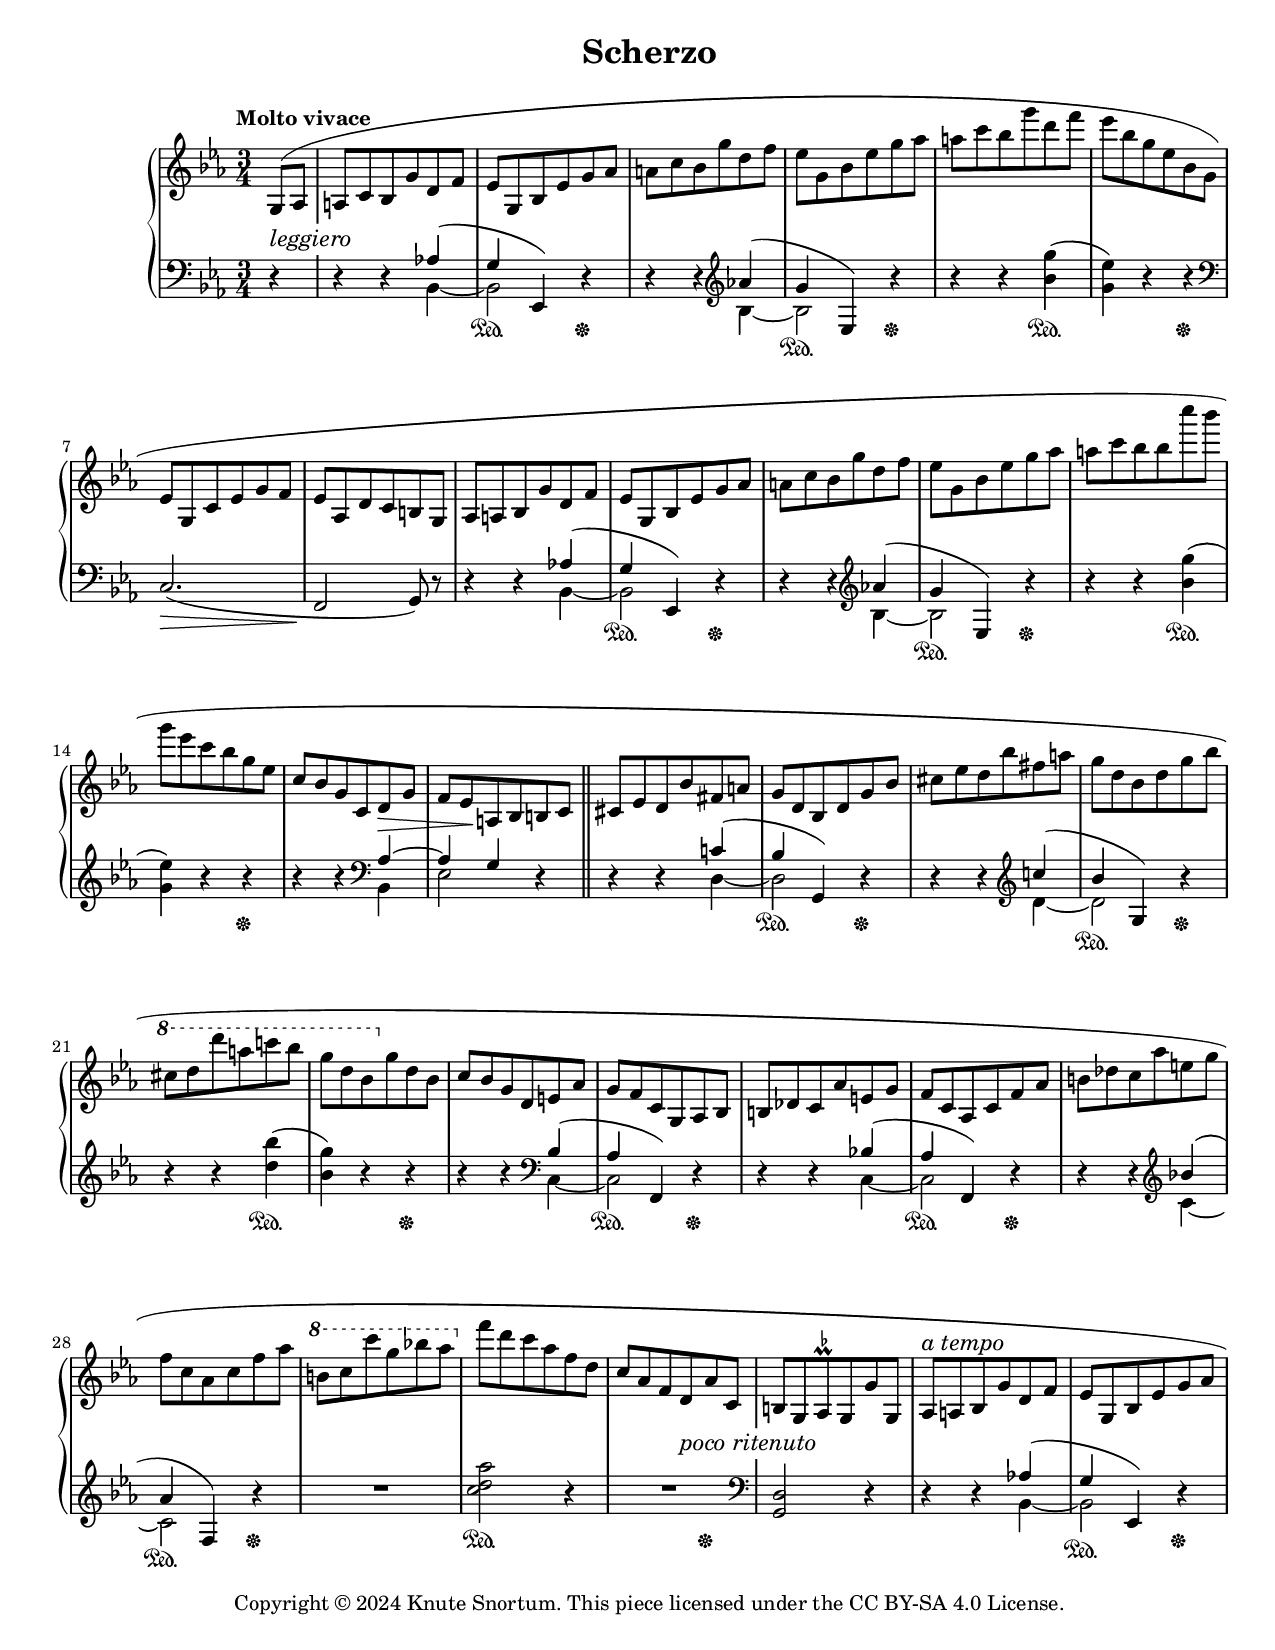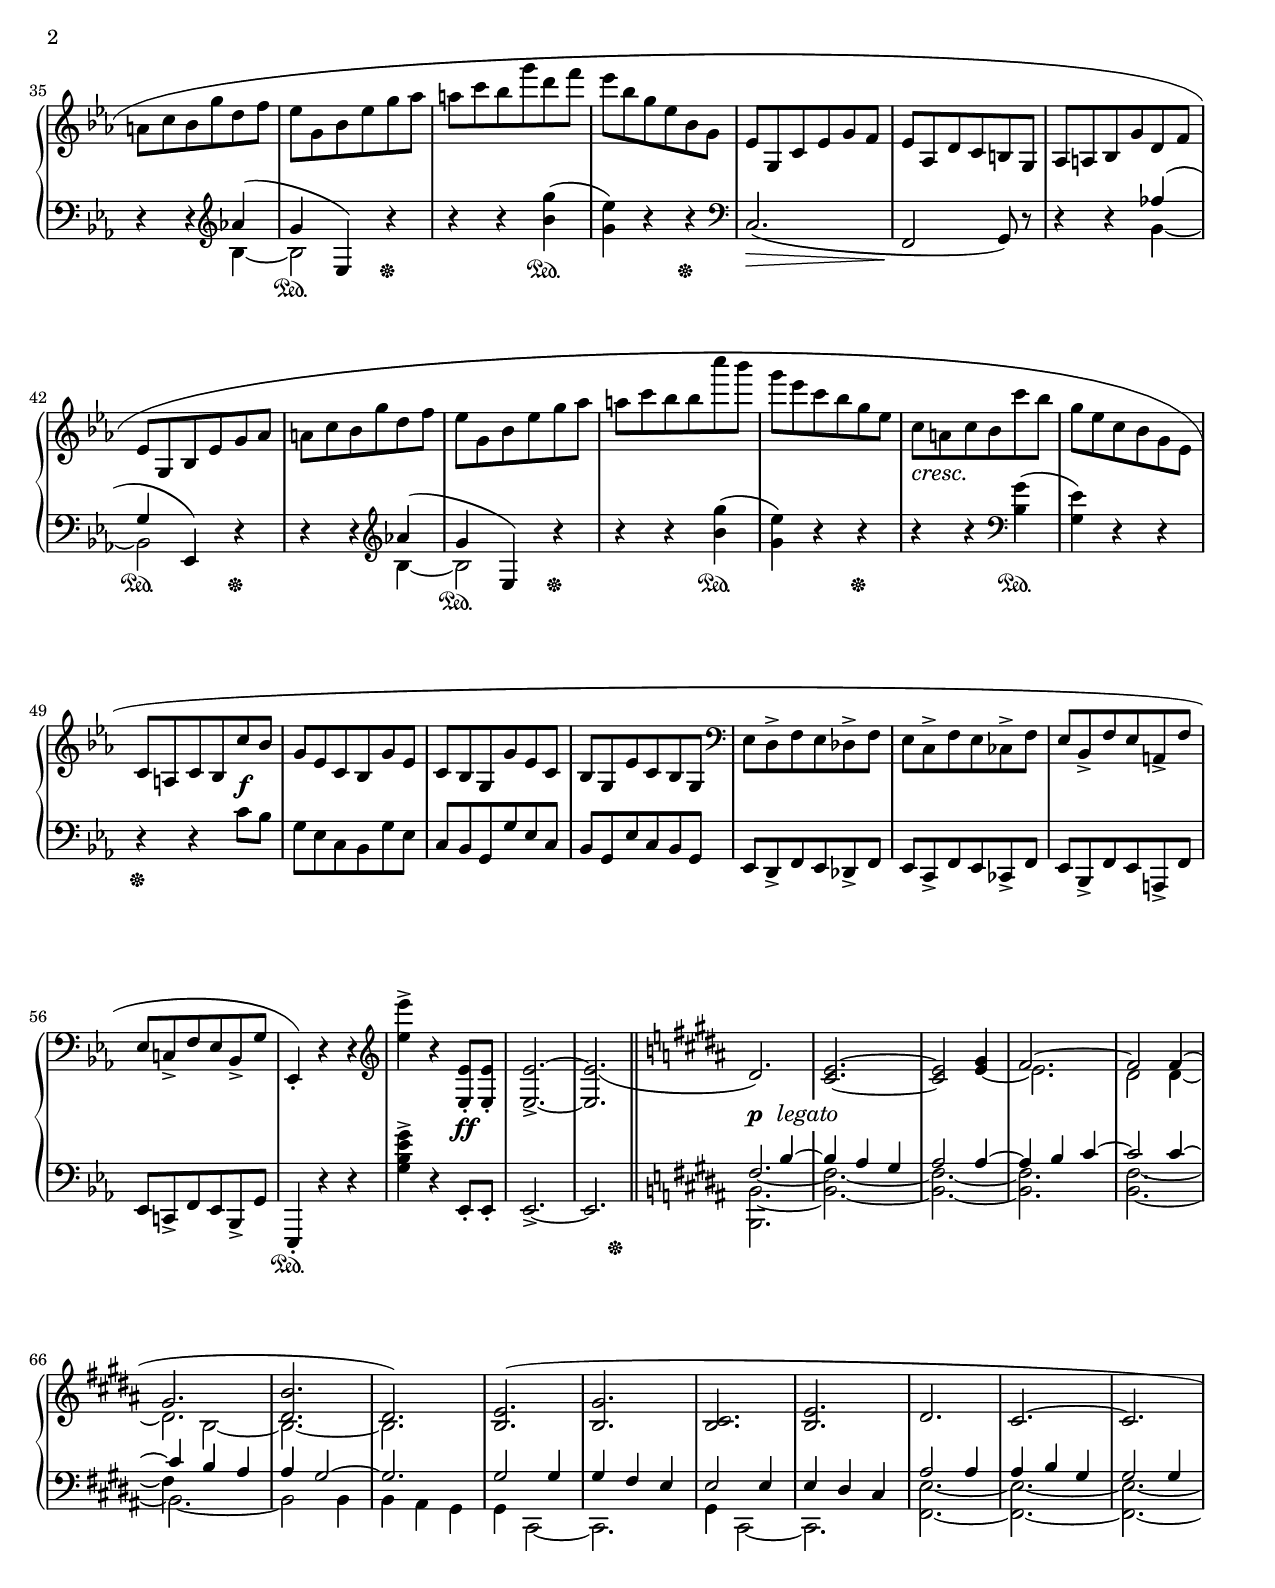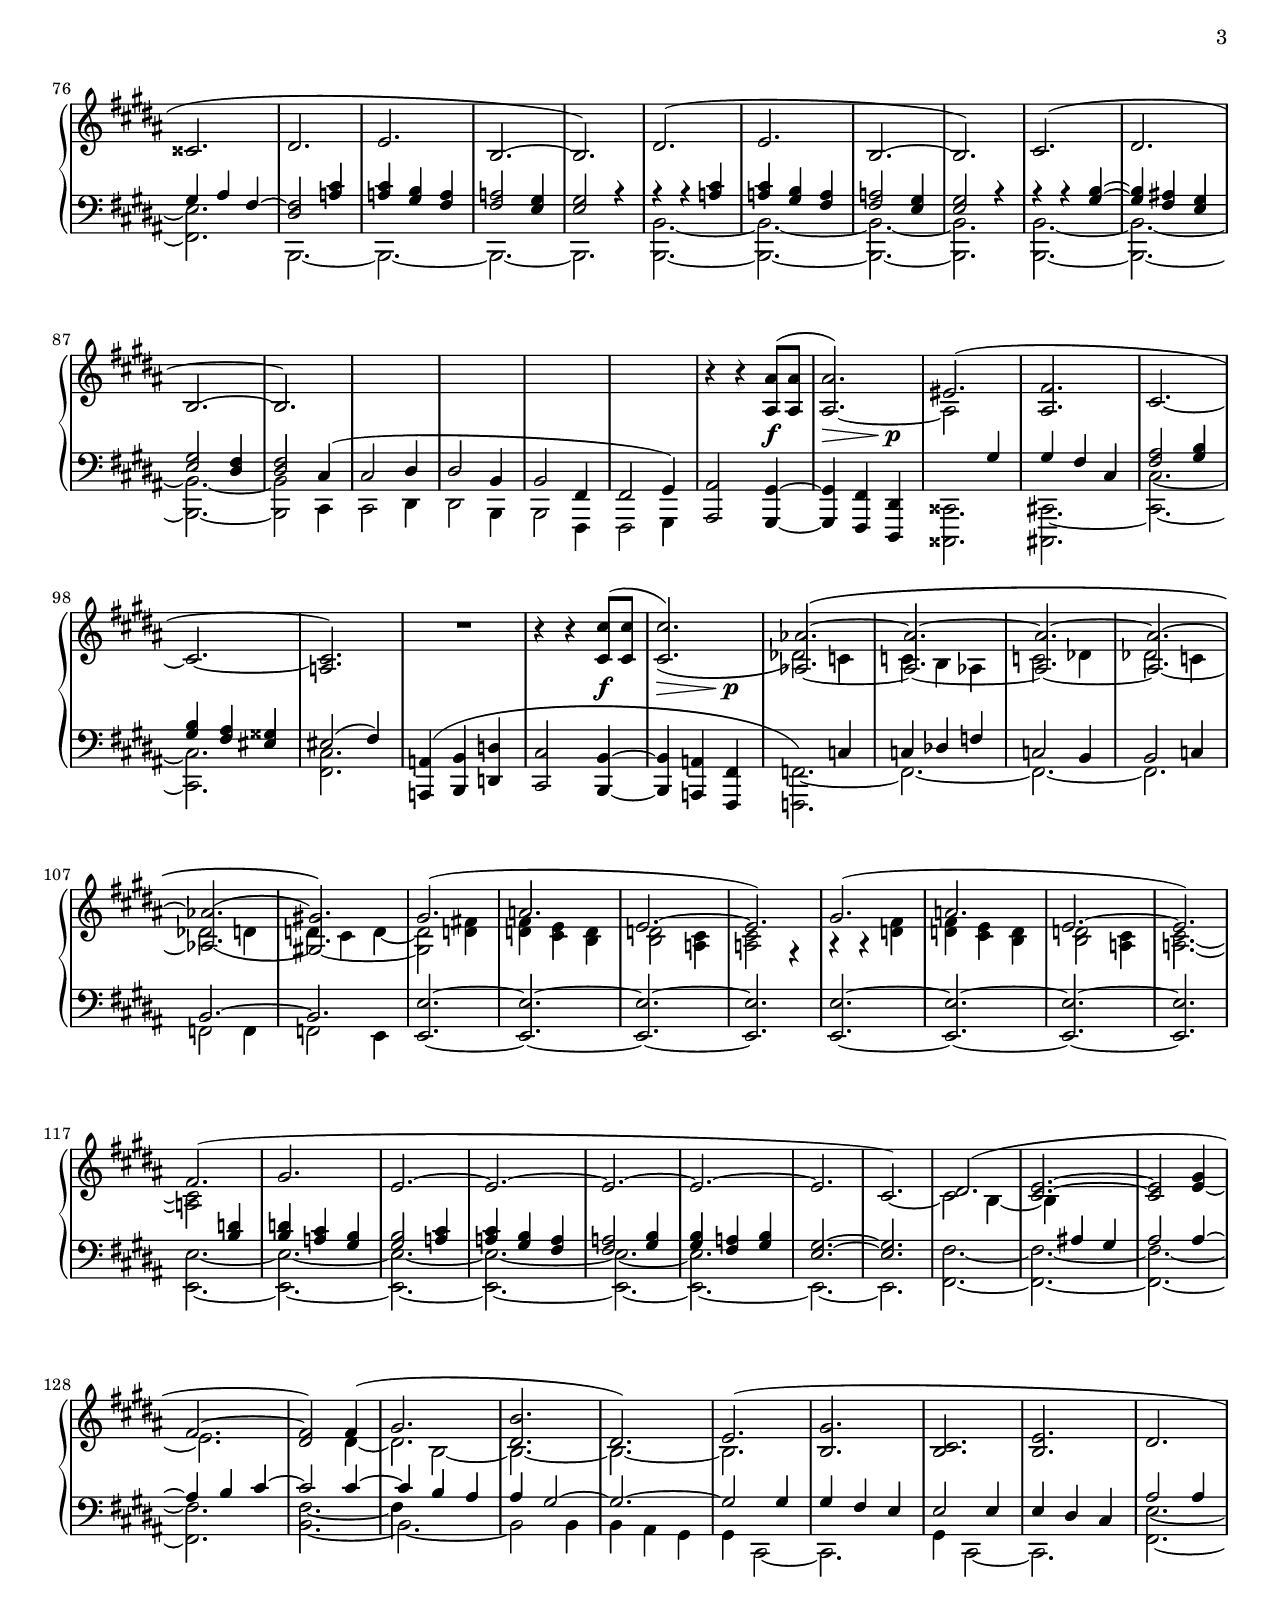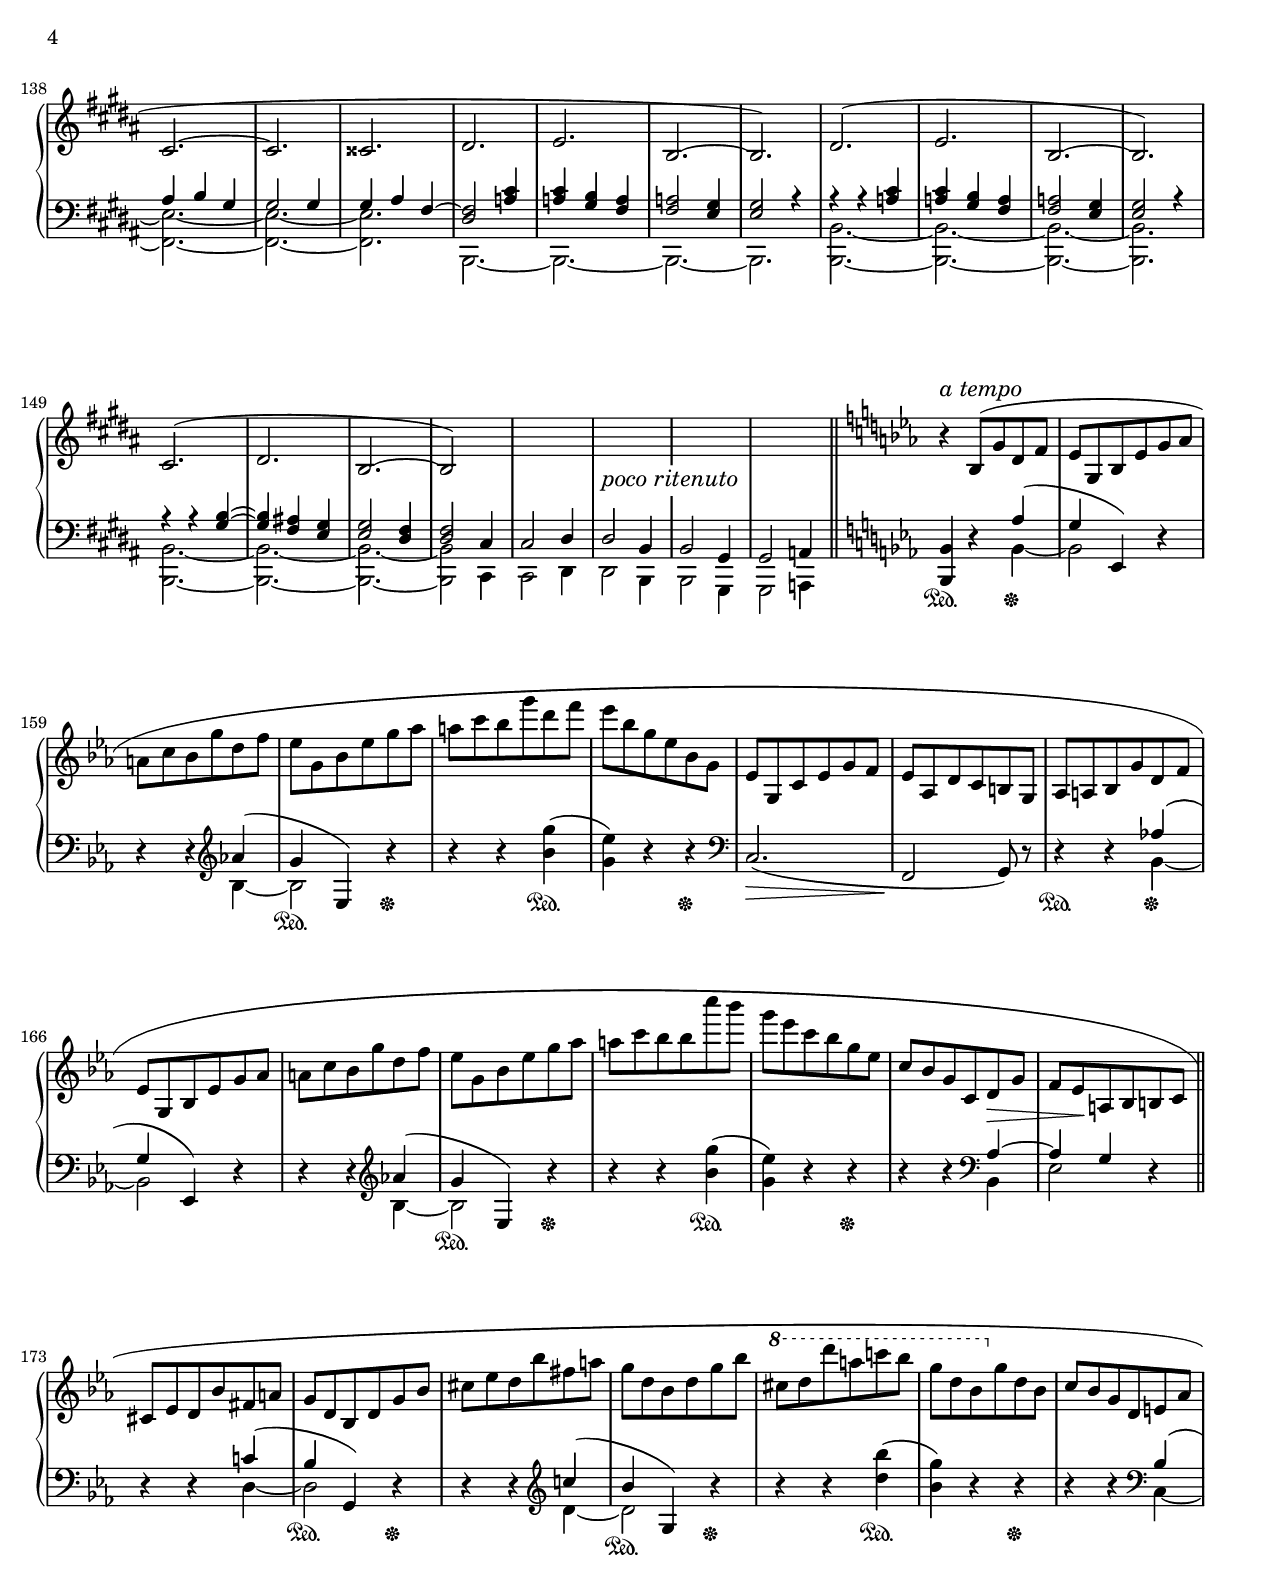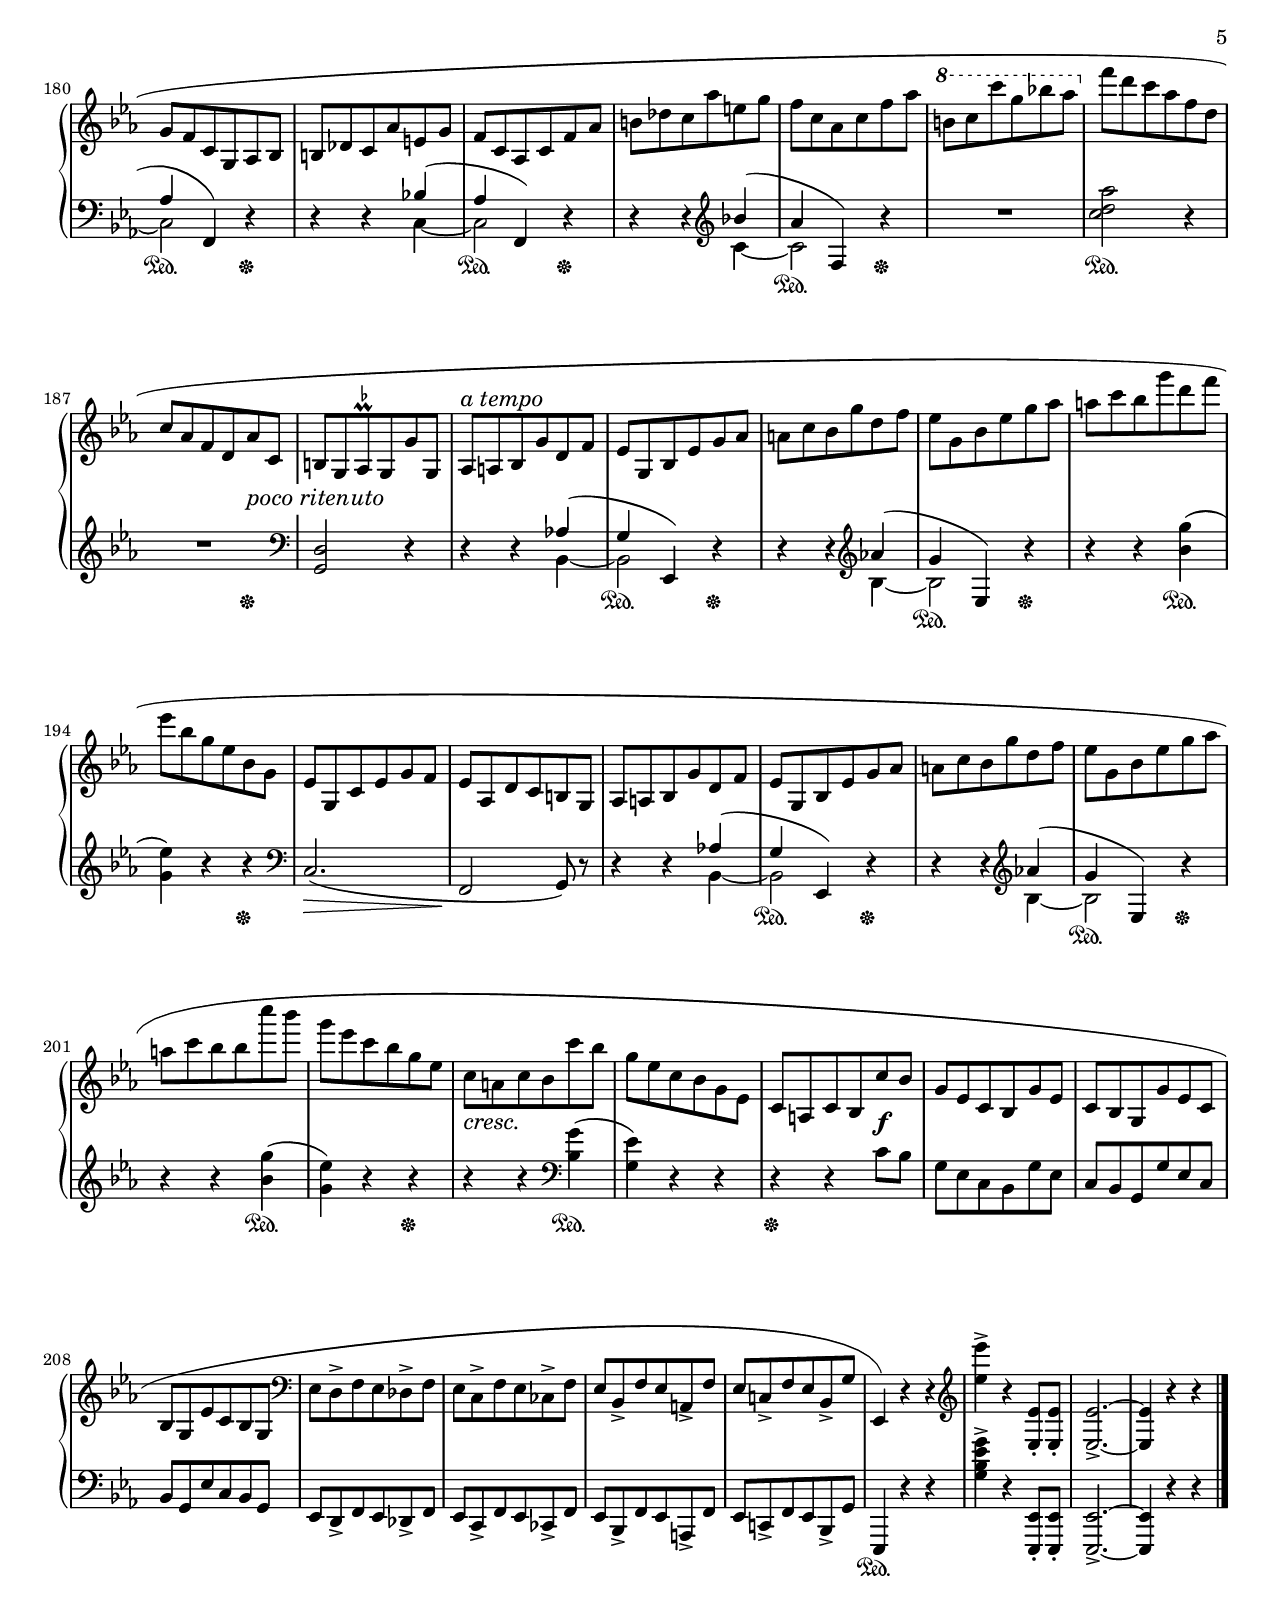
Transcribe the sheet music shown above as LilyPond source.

\version "2.24.0"

\include "includes/header-paper.ily"
%...+....1....+....2....+....3....+....4....+....5....+....6....+....7....+....

\version "2.24.0"
\language "english"

\include "global-variables.ily"

%%% Positions and shapes %%%

slurShapeA = \shape #'(
                        ((0 . 0) (0 . -6) (0 . -2) (2 . 2.5))
                        ((0 . 0) (0 . 1) (0 . 1) (0 . 0))
                        ((0 . 0) (0 . 1) (0 . 1) (0 . 0))
                        ((0 . 1.5) (0 . 2) (0 . 1) (0 . 0))
                        ((0 . 0) (0 . 2) (0 . 1) (0 . 0))
                        ((0 . 0) (0 . 0) (0 . 0) (0 . 0))
                        ((0.5 . -1.5) (0 . -4) (0 . 3.5) (0 . 0))
                        ((0 . 0) (0 . 1) (0 . 1) (0 . 0))
                        ((0 . 0) (0 . 0) (0 . 1) (0 . -2))
                        ) \etc
slurShapeB = \shape #'(
                        ((0 . 0) (0 . 0) (0 . 0) (0 . 0))
                        ((0 . 0) (0 . 0) (0 . 0) (0 . 0))
                        ((0 . 0) (0 . 0) (0 . 0) (0 . 0))
                        ((0 . 0) (0 . 1) (0 . 2.5) (0 . 0))
                        ((0 . 0) (0 . 1) (0 . 1) (0 . 0))
                        ((0 . 0) (0 . 1) (0 . 1) (0 . 0))
                        ((0 . 0) (0 . 1) (0 . 1) (0 . 0))
                        ((0 . -3) (0 . 4) (0 . 1) (0 . 0))
                        ((0.5 . -1) (0 . -20) (0 . -9) (0 . 4))
                        ) \etc
slurShapeC = \shape #'(
                        ((0 . 2.5) (0 . 2.5) (0 . 2.5) (0 . 2.5))
                        ((0 . 0) (0 . 0) (-1 . 1) (0.25 . 4.5))
                        ) \etc
slurShapeD = \shape #'(
                        ((0 . 2) (0 . 2) (0 . 2) (0 . 2))
                        ((0 . 0) (0 . 0) (-1 . 1) (0.25 . 3.5))
                        ) \etc
slurShapeE = \shape #'((1 . 0.5) (0 . 0) (0 . 0) (0 . 0)) \etc
slurShapeF = \shape #'(
                        ((0 . 0) (0 . 0) (0 . 0) (0 . 0))
                        ((0.5 . 0) (0 . 0) (0 . 1) (0 . 2.5))
                        ) \etc
slurShapeG = \shape #'(
                        ((0 . 3) (0 . 2) (0 . 0) (0 . 0))
                        ((0.5 . 0) (0 . 0) (0 . 2) (0 . 3))
                        ) \etc
slurShapeH = \shape #'(
                        ((0 . 0) (0 . 0) (0 . 0) (0 . 0))
                        ((0.5 . 0) (0 . 0) (0 . 2) (0 . 3))
                        ) \etc
slurShapeI = \shape #'(
                        ((0 . 0) (0 . 0) (0 . 0) (0 . 0))
                        ((0 . 0) (0 . 0) (0 . 2) (0 . 3))
                        ) \etc
slurShapeJ = \shape #'(
                        ((0 . 0) (0 . 0) (0 . 0) (0 . 0))
                        ((0 . 0) (0 . 0) (0 . 2) (0 . 3))
                        ) \etc
slurShapeK = \shape #'(
                        ((0 . 2) (0 . 2) (0 . 2) (0 . 2))
                        ((0 . 0) (0 . 0) (-1 . 1) (0.25 . 3.5))
                        ) \etc
slurShapeL = \shape #'(
                        ((0 . 2) (0 . 2) (0 . 2) (0 . 2))
                        ((0 . 0) (0 . 0) (-1 . 1) (0.25 . 3.5))
                        ) \etc

%%% Music %%%

global = {
  \time 3/4
  \key ef \major
}

rightHandUpper = \relative {
  \partial 4 g8-\slurShapeA ( af |
  a8 c bf g' d f |
  ef8 g, bf ef g af |
  a8 c bf g' d f |
  ef8 g, bf ef g af |
  a8 c bf g' d f |
  ef8 bf g ef bf g |
  ef8 g, c ef g f |
  ef8 af, d c b g |
  
  \barNumberCheck 9
  af8 a bf g' d f |
  ef8 g, bf ef g af |
  a8 c bf g' d f |
  ef8 g, bf ef g af |
  a8 c bf bf c' bf |
  g8 ef c bf g ef |
  c8 bf g c, d g |
  f8 ef a, bf b c | \bar "||"
  
  \barNumberCheck 17
  cs8 ef d bf' fs a |
  g8 d bf d g bf |
  cs8 ef d bf' fs a |
  g8 d bf d g bf |
  \ottavaUnderSlur \ottava 1 cs8 d d' a c! bf |
  % last eight, Urtext has a but this doesn't match the Autograph
  g d bf \ottava 0 g d bf |
  c8 bf g d e af |
  g f c g af bf |
  
  \barNumberCheck 25
  b8 df c af' e g |
  f8 c af c f af |
  b8 df c af' e g |
  f8 c af c f af |
  \ottavaUnderSlur \ottava 1 b8 c c' g bf! af |
  \ottava 0 f8 d c af f d |
  c8 af f d af' c, |
  b g af\prall-\underSlurTwo ^\prallFlat g g' g, |
  
  \barNumberCheck 33
  af8-\underSlur ^\aTempo a bf g' d f |
  ef8 g, bf ef g af |
  a8 c bf g' d f |
  ef8 g, bf ef g af |
  a8 c bf g' d f |
  ef8 bf g ef bf g |
  ef8 g, c ef g f |
  ef8 af, d c b g |
  
  \barNumberCheck 41
  af8 a bf g' d f |
  ef8 g, bf ef g af |
  a8 c bf g' d f |
  ef8 g, bf ef g af |
  a8 c bf bf c' bf |
  g8 ef c bf g ef |
  c8 a c bf c' bf |
  g8 ef c bf g ef |
  
  \barNumberCheck 49
  c8 a c bf c' bf |
  g8 ef c bf g' ef |
  c8 bf g g' ef c |
  bf8 g ef' c bf g |
  \clef bass ef8 d-> f ef df-> f |
  ef8 c-> f ef cf-> f |
  ef8 bf-> f' ef a,-> f' |
  \stemUp ef8 c!-> f ef bf-> g' |
  
  \barNumberCheck 57
  ef,4-.) r r \stemNeutral |
  \clef treble <ef''' ef'>4-> r <ef,, ef'>8-. q-. |
  q2.->~ |
  q2. | \bar "||"
  \key b \major
  \voiceOne 
  ds'2. |
  <cs_~ e~>2. |
  q2 <e gs>4 |
  fs2.~ |
  
  \barNumberCheck 65
  fs2 fs4( |
  gs2. |
  <ds b'>2. |
  ds2.) |
  <b e>2.-\slurShapeF ( |
  <b gs'>2. |
  <b cs>2. |
  <b e>2. |
  
  \barNumberCheck 73
  ds2. |
  cs2.~ |
  cs2. |
  css2. |
  ds2. |
  e2. |
  b2.~ |
  b2.) |
  
  \barNumberCheck 81
  ds2.( |
  e2. |
  b2.~ |
  b2.) |
  cs2.-\slurShapeG ( |
  ds2. |
  b2.~ |
  b2.) |
  
  \barNumberCheck 89
  s2. * 4 |
  \oneVoice r4 r <as as'>8^( q |
  q2.) |
  es'2.-\slurShapeH ^( |
  <as, fs'>2. |
  
  \barNumberCheck 97
  cs2.~ |
  cs2.~ |
  <a cs>2.) |
  R2. |
  r4 r <cs cs'>8^( q |
  q2.) |
  <af af'>2.~-\slurShapeI ^\( |
  q2.~ |
  
  \barNumberCheck 105
  q2.~ |
  q2.~ |
  <af\=1( af'\=2^(>2. |
  <gs!\=1) gs'!\=2)>2.\) |
  \voiceOne gs'2.( |
  a2. |
  e2.~ |
  e2.) |
  
  \barNumberCheck 113
  gs2.( |
  a2. |
  e2.~ |
  e2.) |
  fs2.( |
  gs2. |
  e2.~ |
  e2.~ |
  
  \barNumberCheck 121
  e2.~ |
  e2.~ |
  e2. |
  cs2.) |
  ds2.-\slurShapeJ ( |
  <cs e>2.~ |
  q2 <e gs>4 |
  fs2.~ |
  
  \barNumberCheck 129
  <ds fs>2) fs4( |
  gs2. |
  <ds b'>2. |
  ds2.) |
  e2.( |
  <b gs'>2. |
  <b cs>2. |
  <b e>2. |
  
  \barNumberCheck 137
  ds2. |
  cs2.~ |
  cs2. |
  css2. |
  ds2. |
  e2. |
  b2.~ |
  b2.) |
  
  \barNumberCheck 145
  ds2.( |
  e2. |
  b2.~ |
  b2.) |
  cs2.( |
  ds2. |
  b2.~ |
  b2) s4 |
  
  \barNumberCheck 153
  s2. * 4 | \bar "||"
  \key ef \major
  \oneVoice r4^\aTempo bf8-\slurShapeB ( g' d f |
  ef8 g, bf ef g af |
  a8 c bf g' d f |
  ef g, bf ef g af |
  
  \barNumberCheck 161
  a8 c bf g' d f |
  ef8 bf g ef bf g |
  ef8 g, c ef g f |
  ef8 af, d c b g |
  af8 a bf g' d f |
  ef8 g, bf ef g af |
  a8 c bf g' d f |
  ef8 g, bf ef g af |
  
  \barNumberCheck 169
  a8 c bf bf c' bf |
  g8 ef c bf g ef |
  c8 bf g c, d g |
  f8 ef a, bf b c | \bar "||"
  cs8 ef d bf' fs a |
  g8 d bf d g bf |
  cs8 ef d bf' fs a |
  g8 d bf d g bf |
  
  \barNumberCheck 177
  \ottavaUnderSlur \ottava 1 cs8 d d' a c! bf |
  % last eight note, a in Urtext but not in Autograph
  g d bf \ottava 0 g d bf |
  c8 bf g d e af |
  g f c g af bf |
  b8 df c af' e g |
  f8 c af c f af |
  b8 df c af' e g |
  f8 c af c f af |
  
  \barNumberCheck 185
  \ottavaUnderSlur \ottava 1 b8 c c' g bf! af |
  \ottava 0 f8 d c af f d |
  c8 af f d af' c, |
  b g af\prall-\underSlurTwo ^\prallFlat g g' g, |
  af8-\underSlur ^\aTempo a bf g' d f |
  ef8 g, bf ef g af |
  a8 c bf g' d f |
  ef8 g, bf ef g af |
  
  \barNumberCheck 193
  a8 c bf g' d f |
  ef8 bf g ef bf g |
  ef8 g, c ef g f |
  ef8 af, d c b g |
  af8 a bf g' d f |
  ef8 g, bf ef g af |
  a8 c bf g' d f |
  ef8 g, bf ef g af |
  
  \barNumberCheck 201
  a8 c bf bf c' bf |
  g8 ef c bf g ef |
  c8 a c bf c' bf |
  g8 ef c bf g ef |
  c8 a c bf c' bf |
  g8 ef c bf g' ef |
  c8 bf g g' ef c |
  bf8 g ef' c bf g |
  
  \barNumberCheck 209
  \clef bass ef8 d-> f ef df-> f |
  ef8 c-> f ef cf-> f |
  ef8 bf-> f' ef a,-> f' |
  \stemUp ef8 c!-> f ef bf-> g' |
  ef,4) r r \stemNeutral |
  \clef treble <ef''' ef'>4-> r <ef,, ef'>8-. q-. |
  q2.->~ |
  q4 r r | \bar "|."
}

rightHandLower = \relative {
  \partial 4 s4 |
  s2. * 8 |
  
  \barNumberCheck 9
  s2. * 8 |
  
  \barNumberCheck 17
  s2. * 8 |
  
  \barNumberCheck 25
  s2. * 8 |
  
  \barNumberCheck 33
  s2. * 8 |
  
  \barNumberCheck 41
  s2. * 8 |
  
  \barNumberCheck 49
  s2. * 8 |
  
  \barNumberCheck 57
  s2. * 3 |
  \hideNoteHead ef'2.-\slurShapeE ( |
  \key b \major 
  \hideNoteHead ds2.) |
  s2. |
  \voiceFour 
  s2 \hideNoteHead e4~ |
  e2. |
  
  \barNumberCheck 65
  ds2 ds4~ |
  << 
    { ds2. | s2. | s2. | } 
    \new Voice { \voiceTwo s4 b2~ | b2.~ | b2. | } 
  >>
  s2. * 4 |
  
  \barNumberCheck 73
  s2. * 8 |
  
  \barNumberCheck 81
  s2. * 8 |
  
  \barNumberCheck 89
  s2. * 8 |
  
  \barNumberCheck 97
  s2. * 5 |
  \hideNoteHead cs2.( |
  df2) c4 |
  c4 b af |
  
  \barNumberCheck 105
  c2 df4 |
  df2 c4 |
  df2 d4 |
  << 
    { d4 cs d~ | <gs, d'>2 <d' fs!>4 | } 
    \new Voice { \voiceTwo \hideNoteHead gs,2.~ | \hideNoteHead gs2. | } 
  >>
  <d' fs>4 <cs e> <b d> |
  q2 <a cs>4 |
  q2 r4 |
  
  \barNumberCheck 113
  r4 r <d fs> |
  q4 <cs e> <b d> |
  q2 <a cs>4 |
  q2.~ |
  q2 s4 |
  s2. * 3 |
  
  \barNumberCheck 121
  s2. * 3 |
  \hideNoteHead cs2.~ |
  cs2 b4~ |
  b4 s2 |
  s2 \hideNoteHead e4~ |
  e2. |
  
  \barNumberCheck 129
  << 
    { s2 ds4~ | ds2. | s2. * 3 | } 
    \new Voice { s2. | s4 \voiceTwo b2~ | b2.~ | b2.~ | b2. | } 
  >>
}

rightHand = {
  \global
  <<
    \new Voice \rightHandUpper
    \new Voice \rightHandLower
  >>
}

leftHandUpper = \relative {
  \partial 4 s4 |
  s2 \voiceThree af!4( |
  g4 ef,) s |
  s2 af''!4( |
  g4 ef,) s |
  s2. * 4 |
  
  \barNumberCheck 9
  s2 af!4( |
  g4 ef,) s |
  s2 af''!4( |
  g4 ef,) s |
  s2. * 2 |
  s2 af4~ |
  af4 g s |
  
  \barNumberCheck 17
  s2 c!4( |
  bf4 g,) s |
  s2 c''!4( |
  bf4 g,) s |
  s2. * 2 |
  s2 bf4( |
  af4 f,) s |
  
  \barNumberCheck 25
  s2 bf'!4( |
  af4 f,) s |
  s2 bf''!4-\slurShapeC ( |
  af4 f,) s |
  s2. * 4 |
  
  \barNumberCheck 33
  s2 af!4( |
  g4 ef,) s |
  s2 af''!4( |
  g4 ef,) s |
  s2. * 4 |
  
  \barNumberCheck 41
  s2 af!4-\slurShapeD ( |
  g4 ef,) s |
  s2 af''!4( |
  g4 ef,) s |
  s2. * 4 |
  
  \barNumberCheck 49
  s2. * 8 |
  
  \barNumberCheck 57
  s2. * 4 |
  \key b \major 
  <<
    { s2 b'4~ | b4 as gs | }
    \new Voice { \voiceThree fs2._~ | \voiceTwo \hideNoteHead fs2. | }
  >> 
  as2 as4~ |
  as4 b cs~ |
  
  \barNumberCheck 65
  << 
    { cs2 cs4~ | cs4 b as | } 
    \new Voice { \voiceFour \hideNoteHead fs2.~ | fs4 s2 | } 
  >>
  as4 gs2~ |
  gs2. |
  gs2 gs4 |
  gs4 fs e |
  e2 e4 |
  e4 ds cs |
  
  \barNumberCheck 73
  as'2 as4 |
  as4 b gs |
  gs2 gs4 |
  gs4 as fs~ |
  <ds fs>2 <a' cs>4 |
  q4 <gs b> <fs a> |
  q2 <e gs>4 |
  q2 r4 |
  
  \barNumberCheck 81
  r4 r <a cs> |
  q4 <gs b> <fs a> |
  q2 <e gs>4 |
  q2 r4 |
  r4 r <gs b>~ |
  q4 <fs as!> <e gs> |
  q2 <ds fs>4 |
  q2 cs4( |
  
  \barNumberCheck 89
  cs2 ds4 |
  ds2 b4 |
  b2 fs4 |
  % third beat, Urtext has gss here but it's not in the Autograph
  fs2 gs4) |
  s2. |
  \staffUp \hideNoteHead as'2._~ |
  \voiceFour as2 \staffDown \voiceThree gs4 |
  % third beat, cs in Urtext and Autograph
  gs4 fs cs |
  
  \barNumberCheck 97
  <fs as>2 <gs b>4 |
  q4 <fs as> <es gss> |
  es2( fs4) |
  s2. * 3 |
  s2 c4 |
  c4 df f |
  
  \barNumberCheck 105
  c2 b4 |
  b2 c4 |
  b2.~ |
  b2. |
  s2. * 4 |
  
  \barNumberCheck 113
  s2. * 4 |
  s2 <b' d>4 |
  q4 <a cs> <gs b> |
  q2 <a cs>4 |
  q4 <gs b> <fs a> |
  
  \barNumberCheck 121
  q2 <gs b>4 |
  q4 <fs a> <gs b> |
  <e gs>2.~ |
  q2. |
  s2. |
  s4 as! gs |
  as2 as4~ |
  as4 b cs~ |
  
  \barNumberCheck 129
  << 
    { cs2 cs4~ | cs4 b as | } 
    \new Voice { \voiceFour \hideNoteHead fs2.~ | fs4 s2 | } 
  >>
  as4 gs2~ |
  gs2.~ |
  gs2 gs4 |
  gs4 fs e |
  e2 e4 |
  e4 ds cs |
  
  \barNumberCheck 137
  % third beat tied in Urtext but not in Autograph
  as'2 as4 |
  as4 b gs |
  % third beat tied in Urtext but not in Autograph
  gs2 gs4 |
  gs4 as fs~ |
  <ds fs>2 <a' cs>4 |
  q4 <gs b> <fs a> |
  q2 <e gs>4 |
  q2 r4 |
  
  \barNumberCheck 145
  r4 r <a cs> |
  q4 <gs b> <fs a> |
  q2 <e gs>4 |
  q2 r4 |
  r4 r <gs b>~ |
  q4 <fs as!> <e gs> |
  q2 <ds fs>4 |
  q2 cs4 |
  
  \barNumberCheck 153
  cs2 ds4 |
  ds2 b4 |
  b2 gs4 |
  gs2 a4 |
  \key ef \major
  s2 af'4( |
  g4 ef,) s4 |
  s2 af''!4( |
  g4 ef,) s |
  
  \barNumberCheck 161
  s2. * 4 |
  s2 af!4-\slurShapeK ( |
  g4 ef,) s |
  s2 af''!4( |
  g4 ef,) s |
  
  \barNumberCheck 169
  s2. * 2 |
  s2 af4~ |
  af4 g s |
  s2 c!4( |
  bf4 g,) s |
  s2 c''!4( |
  bf4 g,) s |
  
  \barNumberCheck 177
  s2. * 2 |
  s2 bf4-\slurShapeL ( |
  af4 f,) s |
  s2 bf'!4( |
  af4 f,) s |
  s2 bf''!4( |
  af4 f,) s |
  
  \barNumberCheck 185
  s2. * 4 |
  s2 af!4( |
  g4 ef,) s |
  s2 af''!4( |
  g4 ef,) s |
  
  \barNumberCheck 193
  s2. * 4 |
  s2 af!4( |
  g4 ef,) s |
  s2 af''!4( |
  g4 ef,) s |
  
  \barNumberCheck 201
  s2. * 4 |
}

leftHandLower = \relative {
  \partial 4 r4 |
  r4 r \voiceTwo bf,~ |
  bf2 \oneVoice r4 |
  r4 r \voiceTwo \clef treble bf'~ |
  bf2 \oneVoice r4 |
  r4 r <bf' g'>( |
  <g ef'>4) r r |
  % c in Urtext and Autograph
  \clef bass c,,2.(_\> |
  f,2\! g8) r |
  
  \barNumberCheck 9
  r4 r \voiceTwo bf~ |
  bf2 \oneVoice r4 |
  r4 r \voiceTwo \clef treble bf'~ |
  bf2 \oneVoice r4 |
  r4 r <bf' g'>( 
  <g ef'>4) r r |
  r4 r \voiceTwo \clef bass bf,, |
  ef2 \oneVoice r4 |
  
  \barNumberCheck 17
  r4 r \voiceTwo d~ |
  d2 \oneVoice r4 |
  r4 r \voiceTwo \clef treble d'~ |
  d2 \oneVoice r4 |
  r4 r <d' bf'>( |
  <bf g'>4) r r |
  r4 r \voiceTwo \clef bass c,,4~ |
  c2 \oneVoice r4 |
  
  \barNumberCheck 25
  r4 r \voiceTwo c4~ |
  c2 \oneVoice r4 |
  r4 r \voiceTwo \clef treble c'4~ |
  c2 \oneVoice r4 |
  R2. |
  <c' d af'>2 r4 |
  R2. |
  \clef bass <g,, d'>2 r4 |
  
  \barNumberCheck 33
  r4 r \voiceTwo bf~ |
  bf2 \oneVoice r4 |
  r4 r \voiceTwo \clef treble bf'~ |
  bf2 \oneVoice r4 |
  r4 r <bf' g'>( |
  <g ef'>4) r r |
  \clef bass c,,2.(_\> |
  f,2\! g8) r |
  
  \barNumberCheck 41
  r4 r \voiceTwo bf~ |
  bf2 \oneVoice r4 |
  r4 r \voiceTwo \clef treble bf'~ |
  bf2 \oneVoice r4 |
  r4 r <bf' g'>( |
  <g ef'>4) r r |
  r4 r \clef bass <bf, g'>( 
  <g ef'>4) r r |
  
  \barNumberCheck 49
  r4 r c8 bf |
  g8 ef c bf g' ef |
  c8 bf g g' ef c |
  bf8 g ef' c bf g |
  ef8 d-> f ef df-> f |
  ef c-> f ef cf-> f |
  ef8 bf-> f' ef a,-> f' |
  ef8 c!-> f ef bf-> g' |
  
  \barNumberCheck 57
  ef,4-. r r |
  <g'' bf ef g>4-> r ef,8-. ef-. |
  ef2.->~ |
  ef2. |
  \key b \major 
  \voiceTwo <b b'>2.~ |
  <b' fs'>~ |
  q2.~ |
  q2. |
  
  \barNumberCheck 65
  q2.~ |
  b2.~ |
  % third beat, tie in Urtext but not in Autograph
  b2 b4 |
  b4 as gs |
  gs4 cs,2~ |
  cs2. |
  gs'4 cs,2~ |
  cs2. |
  
  \barNumberCheck 73
  <fs e'>2.~ |
  q2.~ |
  % tie in Urtext and Autograph
  q2.~ |
  q2. |
  b,2.~ |
  b2.~ |
  b2.~ |
  b2. |
  
  \barNumberCheck 81
  <b b'>2.~ |
  q2.~ |
  q2.~ |
  q2. |
  q2.~ |
  q2.~ |
  q2.~ |
  q2 cs4 |
  
  \barNumberCheck 89
  cs2 ds4 |
  ds2 b4 |
  b2 fs4 |
  % third beat, Urtext has gss here but it's not in the Autograph
  fs2 gs4 |
  \oneVoice <as as'>2 <gs gs'>4~ |
  q4 <fs fs'> <ds ds'> |
  \voiceTwo <css css'>2. |
  <cs! cs'!>2.~ |
  
  \barNumberCheck 97
  <cs' cs'>2.~ |
  q2. |
  <fs cs'>2. |
  \oneVoice <a, a'>4( <b b'> <d d'> |
  <cs cs'>2 <b b'>4~ |
  q4 <a a'> <fs fs'> |
  \voiceTwo <f f'>2.)~ |
  f'2.~ |
  
  \barNumberCheck 105
  f2.~ |
  f2. |
  f2 f4 |
  f2 e4 |
  \oneVoice <e e'>2.~ |
  q2.~ |
  q2.~ |
  q2. |
  
  \barNumberCheck 113
  q2.~ |
  q2.~ |
  q2.~ |
  q2. |
  \voiceTwo q2.~ |
  q2.~ |
  q2.~ |
  q2.~ |
  
  \barNumberCheck 121
  q2.~ |
  q2.~ |
  e2.~ |
  e2. |
  <fs fs'>2.~ |
  q2.~ |
  q2.~ |
  q2. |
  
  \barNumberCheck 129
  <b fs'>2.~ |
  b2.~ |
  % third beat tied in Urtext, Autograph?
  b2 b4 |
  b4 as gs |
  gs4 cs,2~ |
  cs2. |
  gs'4 cs,2~ |
  cs2. |
  
  \barNumberCheck 137
  <fs e'>2.~ |
  q2.~ |
  q2.~ |
  q2. |
  b,2.~ |
  b2.~ |
  b2.~ |
  b2. |
  
  \barNumberCheck 145
  <b b'>2.~ |
  q2.~ |
  q2.~ |
  q2. |
  q2.~ |
  q2.~ |
  q2.~ |
  q2 cs4 |
  
  \barNumberCheck 153
  cs2 ds4 |
  ds2 b4 |
  b2 gs4 |
  gs2 a4 |
  \key ef \major
  \oneVoice <bf bf'>4 r \voiceTwo bf'~ |
  bf2 \oneVoice r4 |
  r4 r \voiceTwo \clef treble bf'~ |
  bf2 \oneVoice r4 |
  
  \barNumberCheck 161
  r4 r <bf' g'>( |
  <g ef'>4) r r |
  \clef bass c,,2.(_\> |
  f,2\! g8) r |
  r4 r \voiceTwo bf~ |
  bf2 \oneVoice r4 |
  r4 r \voiceTwo \clef treble bf'~ |
  bf2 \oneVoice r4 |
  
  \barNumberCheck 169
  r4 r <bf' g'>( 
  <g ef'>4) r r |
  r4 r \voiceTwo \clef bass bf,, |
  ef2 \oneVoice r4 |
  r4 r \voiceTwo d~ |
  d2 \oneVoice r4 |
  r4 r \voiceTwo \clef treble d'~ |
  d2 \oneVoice r4 |
  
  \barNumberCheck 177
  r4 r <d' bf'>( |
  <bf g'>4) r r |
  r4 r \voiceTwo \clef bass c,,4~ |
  c2 \oneVoice r4 |
  r4 r \voiceTwo c4~ |
  c2 \oneVoice r4 |
  r4 r \voiceTwo \clef treble c'4~ |
  c2 \oneVoice r4 |
    
  \barNumberCheck 185
  R2. |
  <c' d af'>2 r4 |
  R2. |
  \clef bass <g,, d'>2 r4 |
  r4 r \voiceTwo bf~ |
  bf2 \oneVoice r4 |
  r4 r \voiceTwo \clef treble bf'~ |
  bf2 \oneVoice r4 |
  
  \barNumberCheck 193
  r4 r <bf' g'>( |
  <g ef'>4) r r |
  \clef bass c,,2.(_\> |
  f,2\! g8) r |
  r4 r \voiceTwo bf~ |
  bf2 \oneVoice r4 |
  r4 r \voiceTwo \clef treble bf'~ |
  bf2 \oneVoice r4 |
  
  \barNumberCheck 201
  r4 r <bf' g'>( |
  <g ef'>4) r r |
  r4 r \clef bass <bf, g'>( 
  <g ef'>4) r r |
  r4 r c8 bf |
  g8 ef c bf g' ef |
  c8 bf g g' ef c |
  bf8 g ef' c bf g |
  
  \barNumberCheck 209
  ef8 d-> f ef df-> f |
  ef c-> f ef cf-> f |
  ef8 bf-> f' ef a,-> f' |
  ef8 c!-> f ef bf-> g' |
  ef,4 r r |
  <g'' bf ef g>4-> r <ef,, ef'>8-. q-. |
  q2.->~ |
  q4 r r |
}

leftHand = {
  \global
  \clef bass
  <<
    \new Voice \leftHandUpper
    \new Voice \leftHandLower
  >>
}

dynamics = {
  \override TextScript.Y-offset = -0.5
  \override DynamicTextSpanner.style = #'none
  \partial 4 \tag layout { s4^\leggieroWO } \tag midi { s4\p } |
  s2. * 8 |
  
  \barNumberCheck 9
  s2. * 6 |
  s2 s4\> |
  s8 s\! s2 |
  
  \barNumberCheck 17
  s2. * 8 |
  
  \barNumberCheck 25
  s2. * 6 |
  s4. s^\pocoRitenuto
  s2. |
  
  \barNumberCheck 33
  s2. * 8 |
  
  \barNumberCheck 41
  s2. * 6 |
  s2.\cresc |
  s2. |
  
  \barNumberCheck 49
  s2 s4\f |
  s2. * 7 |
  
  \barNumberCheck 57
  s2. |
  s2 s4-\tweak Y-offset -2 \ff |
  s2. * 2 |
  % key b major
  s2.^\pLegato |
  s2. * 3 |
  
  \barNumberCheck 65
  s2. * 8 |
  
  \barNumberCheck 73
  s2. * 8 |
  
  \barNumberCheck 81
  s2. * 8 |
  
  \barNumberCheck 89
  s2. * 4 |
  s2 s4\f |
  s2\> s4\p |
  s2. * 2 |
  
  \barNumberCheck 97
  s2. * 4 |
  s2 s4\f |
  s2\> s4\p |
  s2. * 2 |
  
  \barNumberCheck 105
  s2. * 8 |
  
  \barNumberCheck 113
  s2. * 8 |
  
  \barNumberCheck 121
  s2. * 8 |
  
  \barNumberCheck 129
  s2. * 8 |
  
  \barNumberCheck 137
  s2. * 8 |
  
  \barNumberCheck 145
  s2. * 8 |
  
  \barNumberCheck 153
  s2. |
  s2.^\pocoRitenuto |
  s2. * 2 |
  % key ef major
  s2. * 4 |
  
  \barNumberCheck 161
  s2. * 8 |
  
  \barNumberCheck 169
  s2. * 2 |
  s2 s4\> |
  s8 s\! s2 |
  s2. * 4 |
  
  \barNumberCheck 177
  s2. * 8 |
  
  \barNumberCheck 185
  s2. * 2 |
  s2 s4^\pocoRitenuto
  s2. * 5 |
  
  \barNumberCheck 193
  s2. * 8 |
  
  \barNumberCheck 201
  s2. * 2 |
  s2.\cresc |
  s2. |
  s2 s4\f |
}

tempi = {
  \set Score.tempoHideNote = ##t
  \tempo "Molto vivace" 2. = 100
  \partial 4 s4 |
  s2. * 8 |
  
  \barNumberCheck 9
  s2. * 8 |
  
  \barNumberCheck 17
  s2. * 8 |
  
  \barNumberCheck 25
  s2. * 6 |
  \tempo 2. = 88
  s2. |
  \tempo 2. = 76
  s2. |
  
  \barNumberCheck 33
  \tempo 2. = 100
  s2. * 8 |
  
  \barNumberCheck 41
  s2. * 8 |
  
  \barNumberCheck 49
  s2. * 8 |
  
  \barNumberCheck 57
  s2. * 4 |
  \tempo 2. = 88
  s2. * 4 |
  
  \barNumberCheck 65
  s2. * 8 |
  
  \barNumberCheck 73
  s2. * 8 |
  
  \barNumberCheck 81
  s2. * 8 |
  
  \barNumberCheck 89
  s2. * 8 |
  
  \barNumberCheck 97
  s2. * 8 |
  
  \barNumberCheck 105
  s2. * 8 |
  
  \barNumberCheck 113
  s2. * 8 |
  
  \barNumberCheck 121
  s2. * 8 |
  
  \barNumberCheck 129
  s2. * 8 |
  
  \barNumberCheck 137
  s2. * 8 |
  
  \barNumberCheck 145
  s2. * 8 |
  
  \barNumberCheck 153
  s2. |
  \tempo 2. = 80
  s2. |
  \tempo 2. = 72
  s2. |
  \tempo 2. = 66
  s2. |
  \tempo 2. = 100
  s2. * 4 |
  
  \barNumberCheck 161
  s2. * 8 |
  
  \barNumberCheck 169
  s2. * 8 |
  
  \barNumberCheck 177
  s2. * 8 |
  
  \barNumberCheck 185
  s2. * 2
  \tempo 2. = 88
  s2. |
  \tempo 2. = 76
  s2. |
  \tempo 2. = 100
  s2. * 4 |
  
  \barNumberCheck 193
}

pedal = {
  \partial 4 s4 |
  s2. |
  s2\sd s4\su |
  s2. |
  s2-\tweak Y-offset -2 \sd s4\su |
  s2 s4\sd |
  s2 s4\su |
  s2. * 2 |
  
  \barNumberCheck 9
  s2. |
  s2\sd s4\su |
  s2. |
  s2-\tweak Y-offset -2 \sd s4\su |
  s2 s4\sd |
  s2 s4\su |
  s2. * 2 |
  
  \barNumberCheck 17
  s2. |
  s2\sd s4\su |
  s2. |
  s2-\tweak Y-offset -2 \sd s4\su |
  s2 s4\sd |
  s2 s4\su |
  s2. |
  s2\sd s4\su |
  
  \barNumberCheck 25
  s2. |
  s2\sd s4\su |
  s2. |
  s2-\tweak Y-offset -2 \sd s4\su |
  s2. |
  s2.\sd |
  s2 s4\su |
  s2. |
  
  \barNumberCheck 33
  s2. |
  s2-\tweak Y-offset -1 \sd s4\su |
  s2. |
  s2-\tweak Y-offset -2 \sd s4\su |
  s2 s4\sd |
  s2 s4\su |
  s2. * 2 |
  
  \barNumberCheck 41
  s2. |
  s2\sd s4\su |
  s2. |
  s2-\tweak Y-offset -2 \sd s4\su |
  s2 s4\sd |
  s2 s4\su |
  s2 s4\sd |
  s2. |
  
  \barNumberCheck 49
  s2.\su |
  s2. * 7 |
  
  \barNumberCheck 57
  s2.-\tweak Y-offset -2 \sd |
  s2. * 2 |
  s2 s4\su |
  % key b major
  s2. * 4 |
  
  \barNumberCheck 65
  s2. * 8 |
  
  \barNumberCheck 73
  s2. * 8 |
  
  \barNumberCheck 81
  s2. * 8 |
  
  \barNumberCheck 89
  s2. * 8 |
  
  \barNumberCheck 97
  s2. * 8 |
  
  \barNumberCheck 105
  s2. * 8 |
  
  \barNumberCheck 113
  s2. * 8 |
  
  \barNumberCheck 121
  s2. * 8 |
  
  \barNumberCheck 129
  s2. * 8 |
  
  \barNumberCheck 137
  s2. * 8 |
  
  \barNumberCheck 145
  s2. * 8 |
  
  \barNumberCheck 153
  s2. * 4 |
  s2\sd s4\su |
  s2. * 2 |
  s2-\tweak Y-offset -2 \sd s4\su |
  
  \barNumberCheck 161
  s2 s4\sd |
  s2 s4\su |
  s2. * 2 |
  s2\sd s4\su |
  s2. * 2 |
  s2-\tweak Y-offset -2 \sd s4\su |
  
  \barNumberCheck 169
  s2 s4\sd |
  s2 s4\su |
  s2. * 2 |
  s2. |
  s2\sd s4\su |
  s2. |
  s2-\tweak Y-offset -1.5 \sd s4\su |
  
  \barNumberCheck 177
  s2 s4\sd |
  s2 s4\su |
  s2. |
  s2\sd s4\su |
  s2. |
  s2\sd s4\su |
  s2. |
  s2-\tweak Y-offset -2 \sd s4\su |
  
  \barNumberCheck 185
  s2. |
  s2.\sd |
  s2 s4\su |
  s2. |
  s2. |
  s2\sd s4\su |
  s2. |
  s2-\tweak Y-offset -2 \sd s4\su |
  
  \barNumberCheck 193
  s2 s4\sd |
  s2 s4\su |
  s2. * 2 |
  s2. |
  s2\sd s4\su |
  s2. |
  s2-\tweak Y-offset -2 \sd s4\su |
  
  \barNumberCheck 201
  s2 s4\sd |
  s2 s4\su |
  s2 s4\sd |
  s2. |
  s2.\su |
  s2. * 3 |
  
  \barNumberCheck 209
  s2. * 4 |
  s2.\sd |
  s2. * 2 |
  s4 \tag layout { s2 } \tag midi { s2\su } |
}

forceBreaks = {
  % page 1
  \partial 4 s4 |
  \repeat unfold 5 { s2.\noBreak } s2.\break\noPageBreak
  \repeat unfold 6 { s2.\noBreak } s2.\break\noPageBreak
  \repeat unfold 6 { s2.\noBreak } s2.\break\noPageBreak
  \repeat unfold 6 { s2.\noBreak } s2.\break\noPageBreak
  \repeat unfold 6 { s2.\noBreak } s2.\pageBreak
  
  % page 2
  \repeat unfold 6 { s2.\noBreak } s2.\break\noPageBreak
  \repeat unfold 6 { s2.\noBreak } s2.\break\noPageBreak
  \repeat unfold 6 { s2.\noBreak } s2.\break\noPageBreak
  \repeat unfold 9 { s2.\noBreak } s2.\break\noPageBreak
  \repeat unfold 9 { s2.\noBreak } s2.\pageBreak
  
  % page 3
  \repeat unfold 10 { s2.\noBreak } s2.\break\noPageBreak
  \repeat unfold 10 { s2.\noBreak } s2.\break\noPageBreak
  \repeat unfold 8 { s2.\noBreak } s2.\break\noPageBreak
  \repeat unfold 9 { s2.\noBreak } s2.\break\noPageBreak
  \repeat unfold 10 { s2.\noBreak } s2.\break\noPageBreak
  \repeat unfold 9 { s2.\noBreak } s2.\pageBreak
  
  % page 4
  \repeat unfold 10 { s2.\noBreak } s2.\break\noPageBreak
  \repeat unfold 9 { s2.\noBreak } s2.\break\noPageBreak
  \repeat unfold 6 { s2.\noBreak } s2.\break\noPageBreak
  \repeat unfold 6 { s2.\noBreak } s2.\break\noPageBreak
  \repeat unfold 6 { s2.\noBreak } s2.\pageBreak
  
  % page 5
  \repeat unfold 6 { s2.\noBreak } s2.\break\noPageBreak
  \repeat unfold 6 { s2.\noBreak } s2.\break\noPageBreak
  \repeat unfold 6 { s2.\noBreak } s2.\break\noPageBreak
  \repeat unfold 6 { s2.\noBreak } s2.\break\noPageBreak
}

sonataScherzoNotes =
\score {
  \header {
    title = "Scherzo"
  }
  \keepWithTag layout  
  \new PianoStaff <<
    \new Staff = "upper" \rightHand
    \new Dynamics \dynamics
    \new Staff = "lower" \leftHand
    \new Dynamics \pedal
    \new Dynamics \tempi
    \new Devnull \forceBreaks
  >>
}

\include "articulate.ly"

sonataScherzoMidi =
\book {
  \bookOutputName "sonata-op58-scherzo"
  \score {
    \keepWithTag midi
    \articulate <<
      \new Staff = "upper" << \rightHand \dynamics \pedal \tempi >>
      \new Staff = "lower" << \leftHand \dynamics \pedal \tempi >>
    >>
    \midi {}
  }
}


\sonataScherzoNotes
\sonataScherzoMidi
